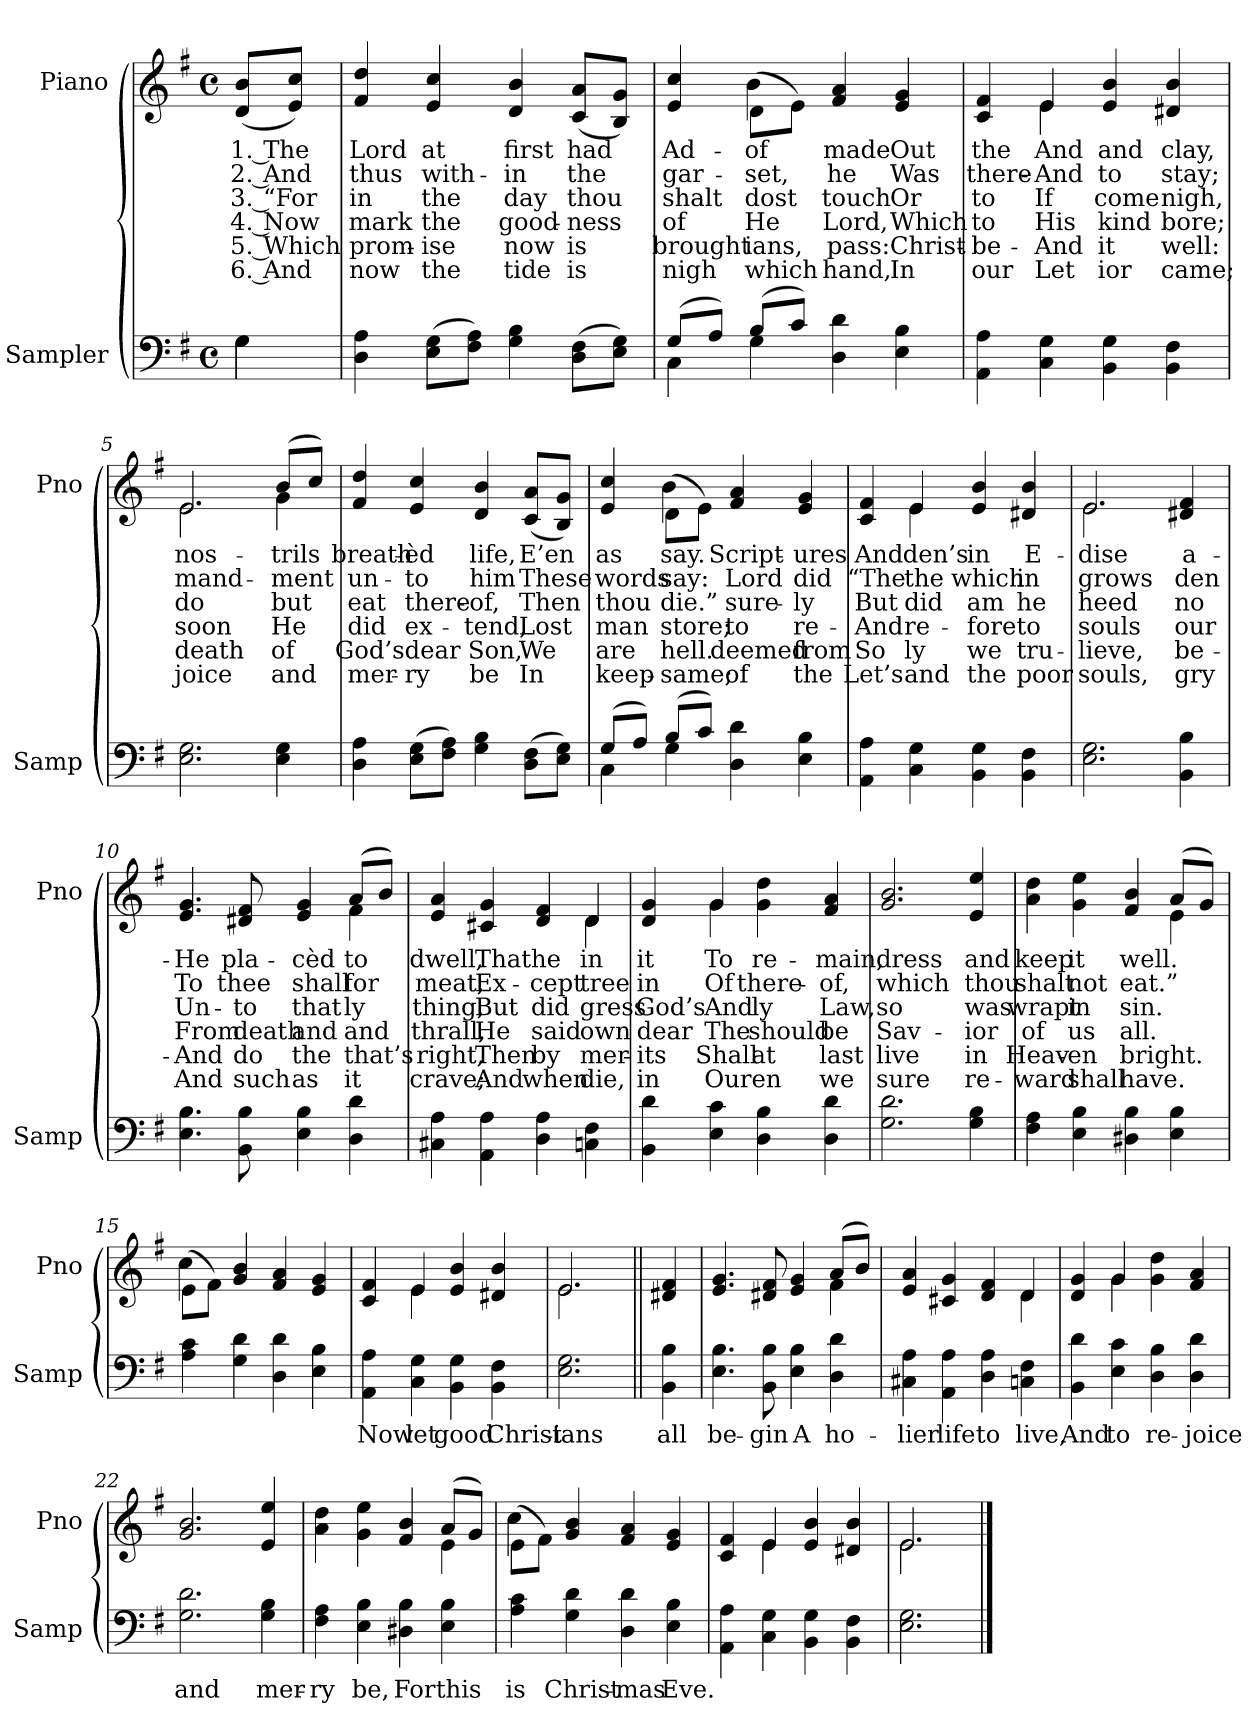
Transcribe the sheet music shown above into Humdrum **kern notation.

**kern	**text	**kern	**text	**text	**text	**text	**text	**text
*part2	*part2	*part1	*part1	*part1	*part1	*part1	*part1	*part1
*staff2	*staff2	*staff1	*staff1	*staff1	*staff1	*staff1	*staff1	*staff1
*I"Sampler	*	*I"Piano	*	*	*	*	*	*
*I'Samp	*	*I'Pno	*	*	*	*	*	*
*clefF4	*	*clefG2	*	*	*	*	*	*
*k[f#]	*	*k[f#]	*	*	*	*	*	*
*G:	*	*G:	*	*	*	*	*	*
*M4/4	*	*M4/4	*	*	*	*	*	*
*met(c)	*	*met(c)	*	*	*	*	*	*
=1	=1	=1	=1	=1	=1	=1	=1	=1
*^	*	*	*	*	*	*	*	*
4G\	4G	.	(8d/ 8b/L	1. The	2. And	3. “For	4. Now	5. Which	6. And
.	.	.	8e/ 8cc/J)	.	.	.	.	.	.
*v	*v	*	*	*	*	*	*	*	*
=2	=2	=2	=2	=2	=2	=2	=2	=2
4D 4A	.	4f# 4dd	Lord	thus	in	mark	prom-	now
(8E\ 8G\L	.	4e 4cc	at	with-	the	the	-ise	the
8F#\ 8A\J)	.	.	.	.	.	.	.	.
4G 4B	.	4d 4b	first	-in	day	good-	now	tide
(8D\ 8F#\L	.	(8c/ 8a/L	had	the	thou	-ness	is	is
8E\ 8G\J)	.	8B/ 8g/J)	.	.	.	.	.	.
=3	=3	=3	=3	=3	=3	=3	=3	=3
*^	*	*^	*	*	*	*	*	*
(8G/L	4C	.	4e 4cc	4ryy	Ad-	gar-	shalt	of	brought	nigh
8A/J)	.	.	.	.	.	.	.	.	.	.
(8B/L	4G	.	(8d\L	4b	of	set,	dost	He	-ians,	which
8c/J)	.	.	8e\J)	.	.	.	.	.	.	.
4D 4d	2ryy	.	4f# 4a	2ryy	made	he	touch	Lord,	pass:	hand,
4E 4B	.	.	4e 4g	.	Out	Was	Or	Which	Christ-	In
*v	*v	*	*	*	*	*	*	*	*	*
=4	=4	=4	=4	=4	=4	=4	=4	=4	=4
4AA 4A	.	4c 4f#	4ryy	the	there-	to	to	be-	our
4C 4G	.	4e/	4e	And	And	If	His	And	Let
4BB 4G	.	4e 4b	2ryy	and	to	come	-kind	it	-ior
4BB 4F#	.	4d#X 4b	.	clay,	stay;	nigh,	bore;	well:	came;
=5	=5	=5	=5	=5	=5	=5	=5	=5	=5
2.E 2.G	.	2.e/	2.e	nos-	-mand-	do	soon	death	-joice
4E 4G	.	(8b/L	4g	-trils	-ment	but	He	of	and
.	.	8cc/J)	.	.	.	.	.	.	.
*	*	*v	*v	*	*	*	*	*	*
=6	=6	=6	=6	=6	=6	=6	=6	=6
4D 4A	.	4f# 4dd	breath-	un-	eat	did	God’s	mer-
(8E\ 8G\L	.	4e 4cc	-èd	-to	there-	ex-	dear	-ry
8F#\ 8A\J)	.	.	.	.	.	.	.	.
4G 4B	.	4d 4b	life,	him	-of,	-tend,	Son,	be
(8D\ 8F#\L	.	(8c/ 8a/L	E’en	These	Then	Lost	We	In
8E\ 8G\J)	.	8B/ 8g/J)	.	.	.	.	.	.
=7	=7	=7	=7	=7	=7	=7	=7	=7
*^	*	*^	*	*	*	*	*	*
(8G/L	4C	.	4e 4cc	4ryy	as	words	thou	man	are	keep-
8A/J)	.	.	.	.	.	.	.	.	.	.
(8B/L	4G	.	(8d\L	4b	say.	say:	die.”	-store;	hell.	same;
8c/J)	.	.	8e\J)	.	.	.	.	.	.	.
4D 4d	2ryy	.	4f# 4a	2ryy	Script-	Lord	sure-	to	-deemed	of
4E 4B	.	.	4e 4g	.	-ures	did	-ly	re-	from	the
*v	*v	*	*	*	*	*	*	*	*	*
=8	=8	=8	=8	=8	=8	=8	=8	=8	=8
4AA 4A	.	4c 4f#	4ryy	And	“The	But	And	So	Let’s
4C 4G	.	4e/	4e	-den’s	the	did	re-	-ly	and
4BB 4G	.	4e 4b	2ryy	in	which	-am	-fore	we	the
4BB 4F#	.	4d#X 4b	.	E-	in	he	to	tru-	poor
=9	=9	=9	=9	=9	=9	=9	=9	=9	=9
2.E 2.G	.	2.e/	2.e	-dise	grows	heed	souls	-lieve,	souls,
4BB 4B	.	4d#X 4f#	4ryy	-a-	-den	no	our	be-	-gry
=10	=10	=10	=10	=10	=10	=10	=10	=10	=10
4.E 4.B	.	4.e 4.g	2.ryy	He	To	Un-	From	And	And
8BB 8B	.	8d#X 8f#	.	pla-	thee	-to	death	do	such
4E 4B	.	4e 4g	.	-cèd	shall	that	and	the	as
4D 4d	.	(8a/L	4f#	to	for	-ly	and	that’s	it
.	.	8b/J)	.	.	.	.	.	.	.
=11	=11	=11	=11	=11	=11	=11	=11	=11	=11
4C#X 4A	.	4e 4a	2.ryy	dwell,	meat,	thing,	thrall,	right,	crave;
4AA 4A	.	4c#X 4g	.	That	Ex-	But	He	Then	And
4D 4A	.	4d 4f#	.	he	-cept	did	said	by	when
4Cn 4F#	.	4d/	4d	-in	tree	-gress	own	mer-	die,
=12	=12	=12	=12	=12	=12	=12	=12	=12	=12
4BB 4d	.	4d 4g	4ryy	it	in	God’s	dear	-its	in
4E 4c	.	4g/	4g	To	Of	And	The	Shall	Our
4D 4B	.	4g 4dd	2ryy	re-	there-	-ly	should	at	-en
4D 4d	.	4f# 4a	.	-main,	-of,	Law,	be	last	we
*	*	*v	*v	*	*	*	*	*	*
=13	=13	=13	=13	=13	=13	=13	=13	=13
2.G 2.d	.	2.g 2.b	dress	which	so	Sav-	live	sure
4G 4B	.	4e 4ee	and	thou	was	-ior	in	re-
=14	=14	=14	=14	=14	=14	=14	=14	=14
*	*	*^	*	*	*	*	*	*
4F# 4A	.	4a 4dd	2.ryy	keep	shalt	wrapt	of	Heav-	-ward
4E 4B	.	4g 4ee	.	it	not	in	us	-en	shall
4D#X 4B	.	4f# 4b	.	well.	eat.”	sin.	all.	bright.	have.
4E 4B	.	(8a/L	4e	.	.	.	.	.	.
.	.	8g/J)	.	.	.	.	.	.	.
=15	=15	=15	=15	=15	=15	=15	=15	=15	=15
4A 4c	.	(8e\L	4cc	.	.	.	.	.	.
.	.	8f#\J)	.	.	.	.	.	.	.
4G 4d	.	4g 4b	2.ryy	.	.	.	.	.	.
4D 4d	.	4f# 4a	.	.	.	.	.	.	.
4E 4B	.	4e 4g	.	.	.	.	.	.	.
=16	=16	=16	=16	=16	=16	=16	=16	=16	=16
4AA 4A	Now	4c 4f#	4ryy	.	.	.	.	.	.
4C 4G	let	4e/	4e	.	.	.	.	.	.
4BB 4G	good	4e 4b	2ryy	.	.	.	.	.	.
4BB 4F#	Christ-	4d#X 4b	.	.	.	.	.	.	.
=17	=17	=17	=17	=17	=17	=17	=17	=17	=17
2.E 2.G	-ians	2.e/	2.e	.	.	.	.	.	.
=18||	=18||	=18||	=18||	=18||	=18||	=18||	=18||	=18||	=18||
!	!	!LO:TX:t=Refrain	!	!	!	!	!	!	!
*	*	*v	*v	*	*	*	*	*	*
4BB 4B	all	4d#X 4f#	.	.	.	.	.	.
=19	=19	=19	=19	=19	=19	=19	=19	=19
*	*	*^	*	*	*	*	*	*
4.E 4.B	be-	4.e 4.g	2.ryy	.	.	.	.	.	.
8BB 8B	-gin	8d#X 8f#	.	.	.	.	.	.	.
4E 4B	A	4e 4g	.	.	.	.	.	.	.
4D 4d	ho-	(8a/L	4f#	.	.	.	.	.	.
.	.	8b/J)	.	.	.	.	.	.	.
=20	=20	=20	=20	=20	=20	=20	=20	=20	=20
4C#X 4A	-lier	4e 4a	2.ryy	.	.	.	.	.	.
4AA 4A	life	4c#X 4g	.	.	.	.	.	.	.
4D 4A	to	4d 4f#	.	.	.	.	.	.	.
4Cn 4F#	live,	4d/	4d	.	.	.	.	.	.
=21	=21	=21	=21	=21	=21	=21	=21	=21	=21
4BB 4d	And	4d 4g	4ryy	.	.	.	.	.	.
4E 4c	to	4g/	4g	.	.	.	.	.	.
4D 4B	re-	4g 4dd	2ryy	.	.	.	.	.	.
4D 4d	-joice	4f# 4a	.	.	.	.	.	.	.
*	*	*v	*v	*	*	*	*	*	*
=22	=22	=22	=22	=22	=22	=22	=22	=22
2.G 2.d	and	2.g 2.b	.	.	.	.	.	.
4G 4B	mer-	4e 4ee	.	.	.	.	.	.
=23	=23	=23	=23	=23	=23	=23	=23	=23
*	*	*^	*	*	*	*	*	*
4F# 4A	-ry	4a 4dd	2.ryy	.	.	.	.	.	.
4E 4B	be,	4g 4ee	.	.	.	.	.	.	.
4D#X 4B	For	4f# 4b	.	.	.	.	.	.	.
4E 4B	this	(8a/L	4e	.	.	.	.	.	.
.	.	8g/J)	.	.	.	.	.	.	.
=24	=24	=24	=24	=24	=24	=24	=24	=24	=24
4A 4c	is	(8e\L	4cc	.	.	.	.	.	.
.	.	8f#\J)	.	.	.	.	.	.	.
4G 4d	Christ-	4g 4b	2.ryy	.	.	.	.	.	.
4D 4d	-mas	4f# 4a	.	.	.	.	.	.	.
4E 4B	Eve.	4e 4g	.	.	.	.	.	.	.
=25	=25	=25	=25	=25	=25	=25	=25	=25	=25
4AA 4A	.	4c 4f#	4ryy	.	.	.	.	.	.
4C 4G	.	4e/	4e	.	.	.	.	.	.
4BB 4G	.	4e 4b	2ryy	.	.	.	.	.	.
4BB 4F#	.	4d#X 4b	.	.	.	.	.	.	.
=26	=26	=26	=26	=26	=26	=26	=26	=26	=26
2.E 2.G	.	2.e/	2.e	.	.	.	.	.	.
*	*	*v	*v	*	*	*	*	*	*
==	==	==	==	==	==	==	==	==
*-	*-	*-	*-	*-	*-	*-	*-	*-
